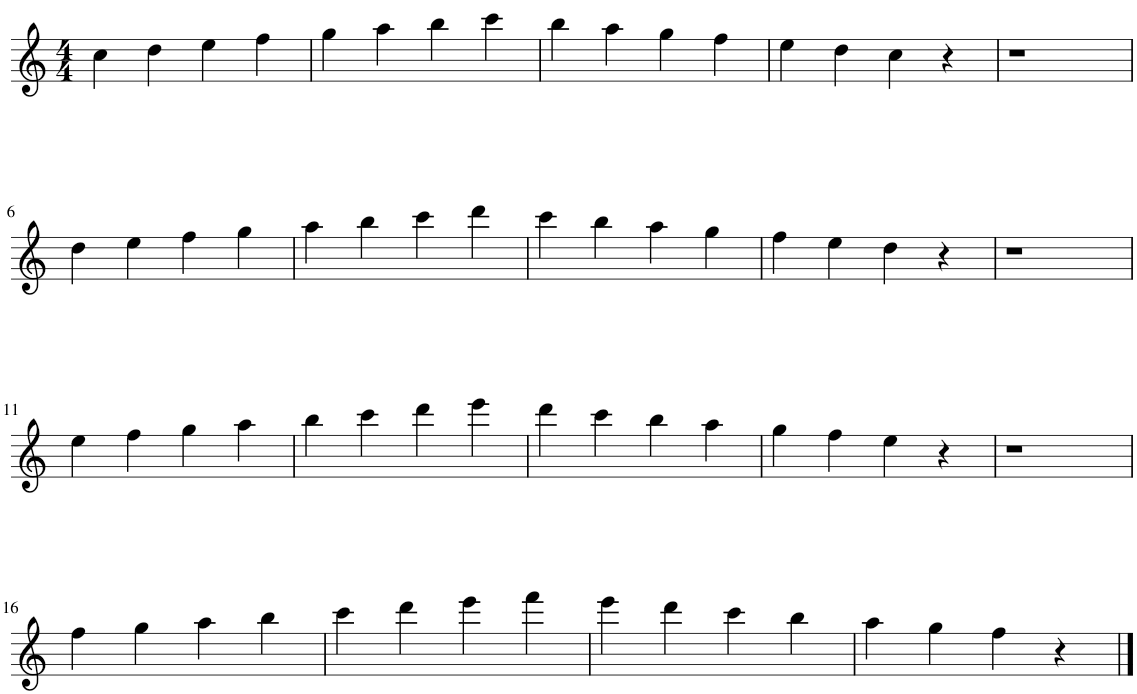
**kern
*part1
*staff1
*I"Harmonica
*I'Harm.
*clefG2
*k[]
*M4/4
=1
4cc\
4dd\
4ee\
4ff\
=2
4gg\
4aa\
4bb\
4ccc\
=3
4bb\
4aa\
4gg\
4ff\
=4
4ee\
4dd\
4cc\
4r
=5
1r
!!LO:LB:g=z
=6
4dd\
4ee\
4ff\
4gg\
=7
4aa\
4bb\
4ccc\
4ddd\
=8
4ccc\
4bb\
4aa\
4gg\
=9
4ff\
4ee\
4dd\
4r
=10
1r
!!LO:LB:g=z
=11
4ee\
4ff\
4gg\
4aa\
=12
4bb\
4ccc\
4ddd\
4eee\
=13
4ddd\
4ccc\
4bb\
4aa\
=14
4gg\
4ff\
4ee\
4r
=15
1r
!!LO:LB:g=z
=16
4ff\
4gg\
4aa\
4bb\
=17
4ccc\
4ddd\
4eee\
4fff\
=18
4eee\
4ddd\
4ccc\
4bb\
=19
4aa\
4gg\
4ff\
4r
==
*-
